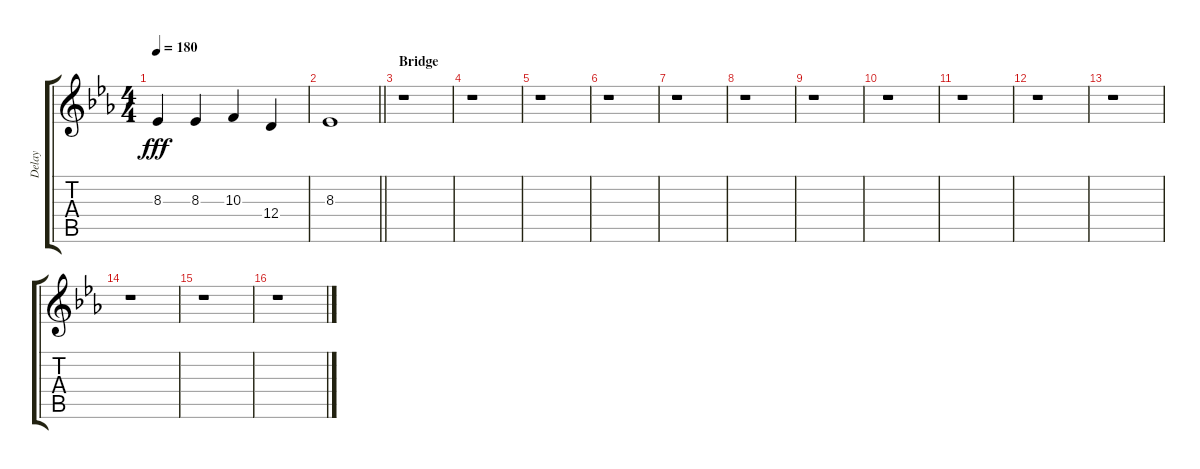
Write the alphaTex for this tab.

\track ("Delay" "Delay") {instrument pad2warm}
\staff {score tabs}
\tuning (E4 B3 G3 D3 A2 E2) {hide}
\ts (4 4)
\tempo 180
\clef g2
\ks eb
8.3.4{dy fff} 8.3.4 10.3.4 12.4.4 |
\barLineRight lightlight
8.3.1 |
\section ("" "Bridge")
r.1 |
r.1 |
r.1 |
r.1 |
r.1 |
r.1 |
r.1 |
r.1 |
r.1 |
r.1 |
r.1 |
r.1 |
r.1 |
r.1
